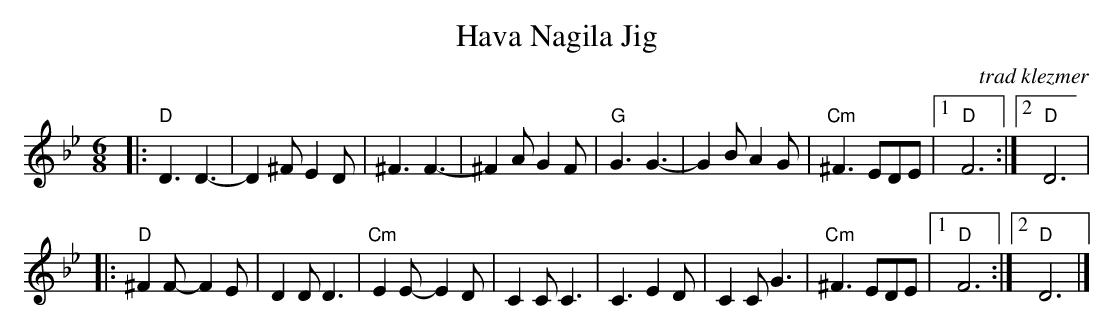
X:1
T: Hava Nagila Jig
O: trad klezmer
M: 6/8
L: 1/8
K: Gm
|: "D"D3 D3- | D2^F E2D | ^F3 F3- | ^F2A G2F | "G"G3 G3- | G2B A2G | "Cm"^F3 EDE |1 "D"F6 :|2 "D"D6 |
|: "D"^F2F- F2E | D2D D3 | "Cm"E2E- E2D | C2C C3 | C3E2D | C2C G3 | "Cm"^F3 EDE |1 "D"F6 :|2 "D"D6 |]
